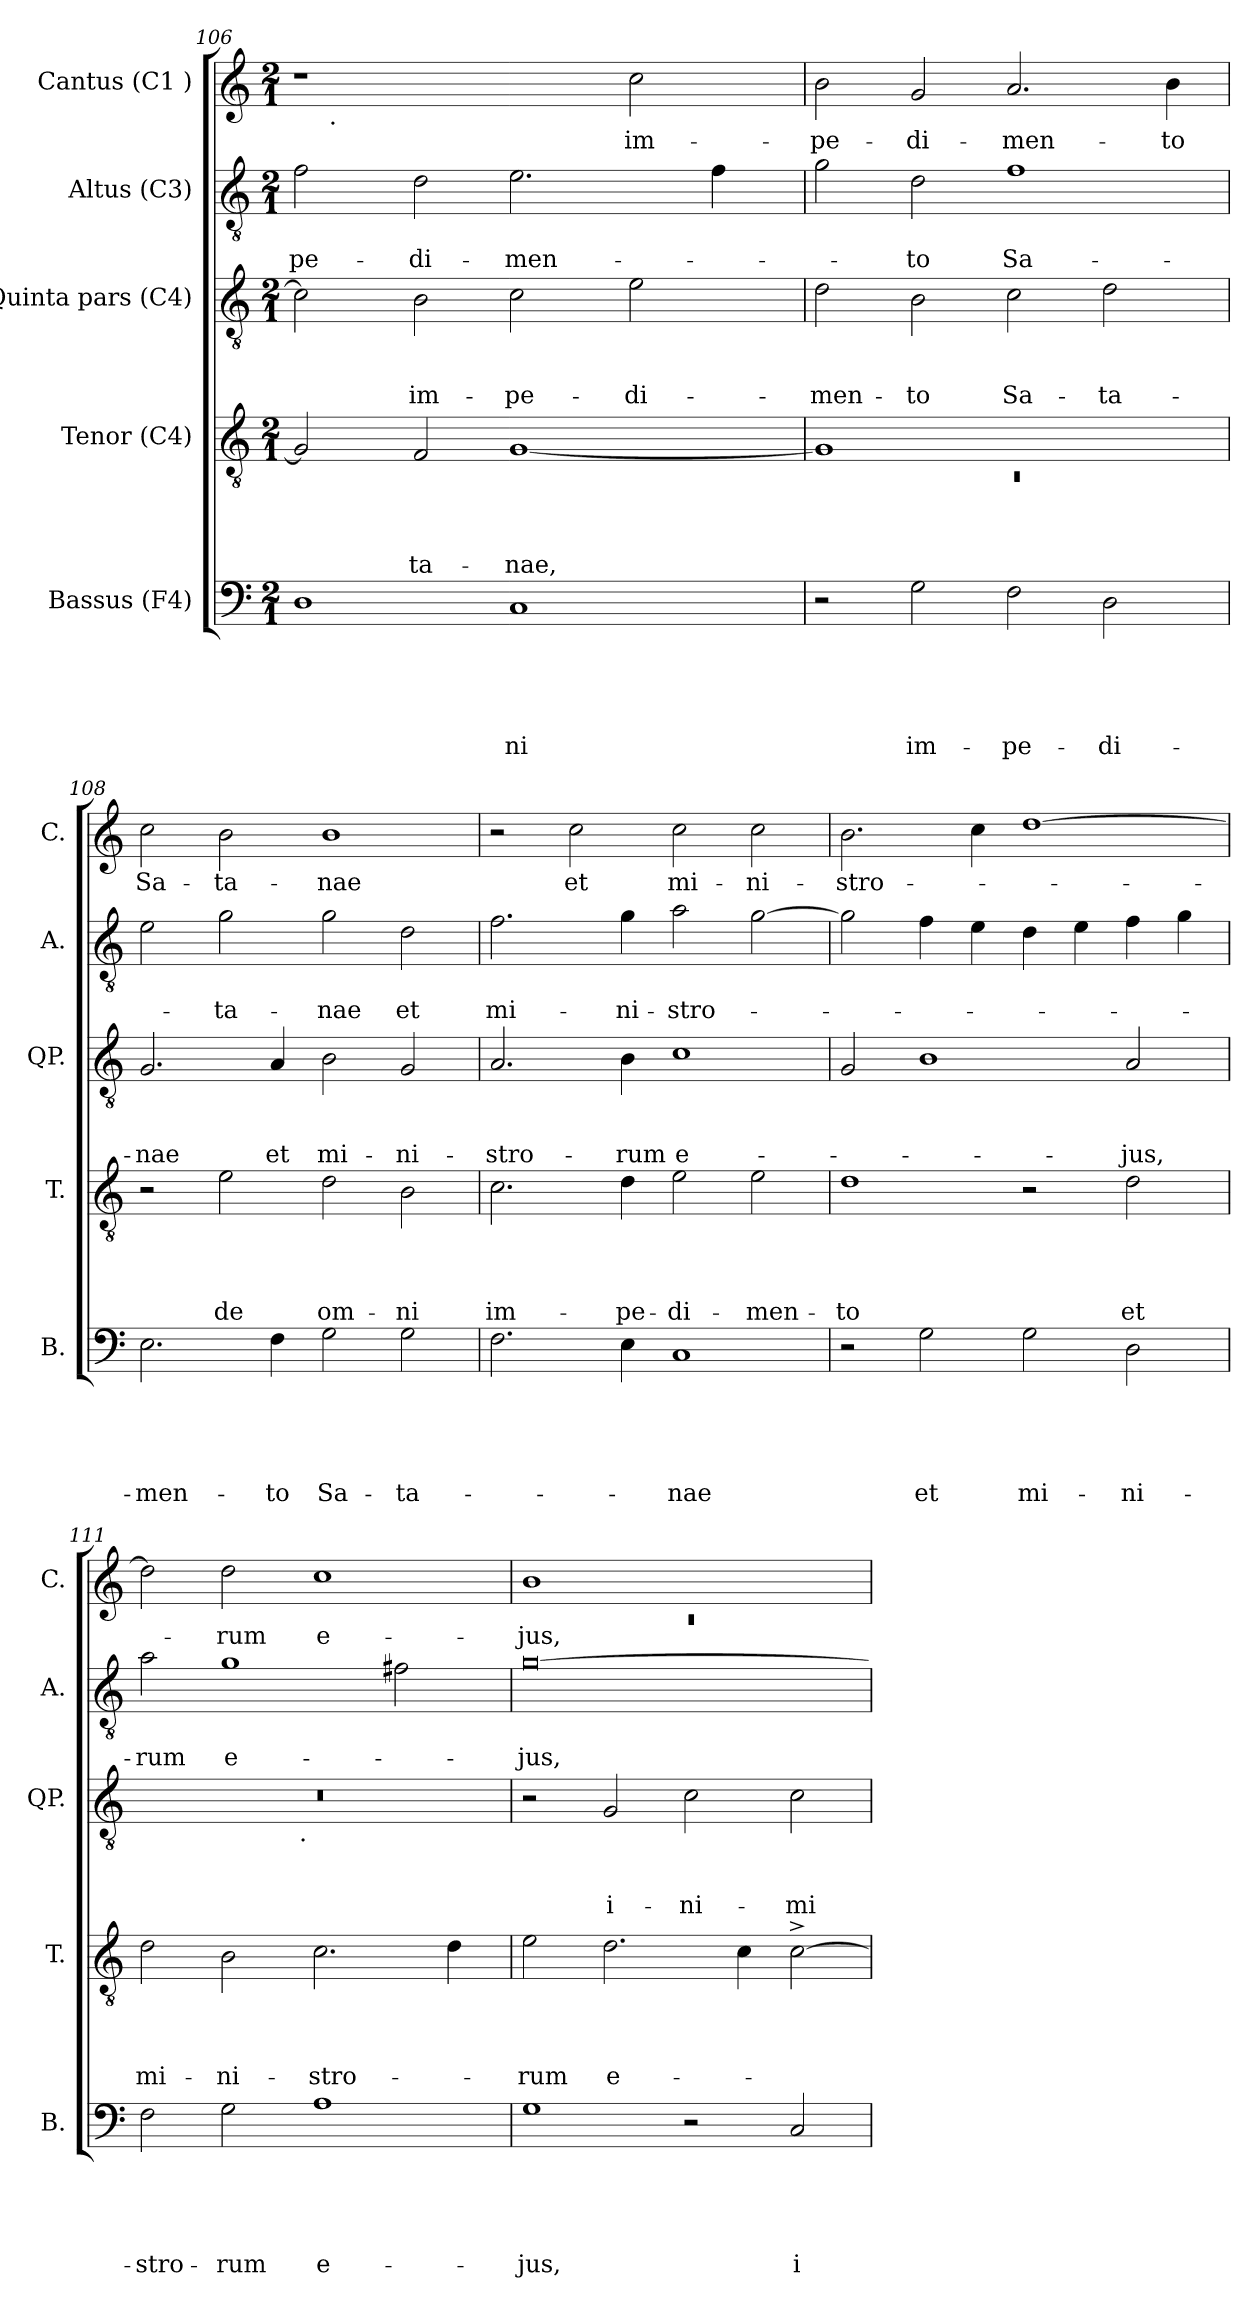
**kern	**text	**text	**text	**text	**text	**kern	**text	**text	**text	**text	**kern	**text	**text	**text	**kern	**text	**text	**kern	**text
*part5	*part5	*part5	*part5	*part5	*part5	*part4	*part4	*part4	*part4	*part4	*part3	*part3	*part3	*part3	*part2	*part2	*part2	*part1	*part1
*staff5	*staff5	*staff5	*staff5	*staff5	*staff5	*staff4	*staff4	*staff4	*staff4	*staff4	*staff3	*staff3	*staff3	*staff3	*staff2	*staff2	*staff2	*staff1	*staff1
*I"Bassus (F4)	*	*	*	*	*	*I"Tenor (C4)	*	*	*	*	*I"Quinta pars (C4)	*	*	*	*I"Altus (C3)	*	*	*I"Cantus (C1 )	*
*I'B.	*	*	*	*	*	*I'T.	*	*	*	*	*I'QP.	*	*	*	*I'A.	*	*	*I'C.	*
*clefF4	*	*	*	*	*	*clefGv2	*	*	*	*	*clefGv2	*	*	*	*clefGv2	*	*	*clefG2	*
*k[]	*	*	*	*	*	*k[]	*	*	*	*	*k[]	*	*	*	*k[]	*	*	*k[]	*
*C:	*	*	*	*	*	*C:	*	*	*	*	*C:	*	*	*	*C:	*	*	*C:	*
*M2/1	*	*	*	*	*	*M2/1	*	*	*	*	*M2/1	*	*	*	*M2/1	*	*	*M2/1	*
=106	=106	=106	=106	=106	=106	=106	=106	=106	=106	=106	=106	=106	=106	=106	=106	=106	=106	=106	=106
!	!	!	!	!	!	!	!	!	!	!	!	!	!	!	!	!	!LO:LY:b	!	!
*	*	*	*	*	*	*	*	*	*	*	*	*	*	*	*	*	*	*^	*
1D	.	.	.	.	.	2G/]	.	.	.	.	2c\]	.	.	.	2f\	.	-pe-	1r	16.ryy	.
!	!	!	!	!	!	!	!	!	!	!	!	!	!	!	!	!	!	!	!LO:TX:b:t=.	!
.	.	.	.	.	.	.	.	.	.	.	.	.	.	.	.	.	.	.	1ryy	.
!	!	!	!	!	!	!	!	!	!	!LO:LY:b	!	!	!	!LO:LY:b	!	!	!LO:LY:b	!	!	!
.	.	.	.	.	.	2F/	.	.	.	-ta-	2B\	.	.	im-	2d\	.	-di-	.	.	.
!	!	!	!	!	!LO:LY:b	!	!	!	!	!LO:LY:b	!	!	!	!LO:LY:b	!	!	!LO:LY:b	!	!	!
1C	.	.	.	.	-ni	[>1G	.	.	.	-nae,	2c\	.	.	-pe-	2.e\	.	-men-	2ryy	.	.
.	.	.	.	.	.	.	.	.	.	.	.	.	.	.	.	.	.	.	2ryy	.
!	!	!	!	!	!	!	!	!	!	!	!	!	!	!LO:LY:b	!	!	!	!	!	!LO:LY:b
.	.	.	.	.	.	.	.	.	.	.	2e\	.	.	-di-	.	.	.	2cc\	.	im-
.	.	.	.	.	.	.	.	.	.	.	.	.	.	.	.	.	.	.	4ryy	.
.	.	.	.	.	.	.	.	.	.	.	.	.	.	.	4f\	.	.	.	.	.
.	.	.	.	.	.	.	.	.	.	.	.	.	.	.	.	.	.	.	8ryy	.
.	.	.	.	.	.	.	.	.	.	.	.	.	.	.	.	.	.	.	32ryy	.
!!LO:PB:g=z
=107	=107	=107	=107	=107	=107	=107	=107	=107	=107	=107	=107	=107	=107	=107	=107	=107	=107	=107	=107	=107
*	*	*	*	*	*	*^	*	*	*	*	*	*	*	*	*	*	*	*	*	*
!	!	!	!	!	!	!	!LO:N:vis=1	!	!	!	!	!	!	!	!LO:LY:b	!	!	!	!	!	!LO:LY:b
*	*	*	*	*	*	*	*	*	*	*	*	*	*	*	*	*	*	*	*v	*v	*
2r	.	.	.	.	.	1G]	0rC	.	.	.	.	2d\	.	.	-men-	2g\	.	.	2b\	-pe-
!	!	!	!	!	!LO:LY:b	!	!	!	!	!	!	!	!	!	!LO:LY:b	!	!	!LO:LY:b	!	!LO:LY:b
2G\	.	.	.	.	im-	.	.	.	.	.	.	2B\	.	.	-to	2d\	.	-to	2g/	-di-
!	!	!	!	!	!LO:LY:b	!	!	!	!	!	!	!	!	!	!LO:LY:b	!	!	!LO:LY:b	!	!LO:LY:b
2F\	.	.	.	.	-pe-	1ryy	.	.	.	.	.	2c\	.	.	Sa-	1f	.	Sa-	2.a/	-men-
!	!	!	!	!	!LO:LY:b	!	!	!	!	!	!	!	!	!	!LO:LY:b	!	!	!	!	!
2D\	.	.	.	.	-di-	.	.	.	.	.	.	2d\	.	.	-ta-	.	.	.	.	.
!	!	!	!	!	!	!	!	!	!	!	!	!	!	!	!	!	!	!	!	!LO:LY:b
.	.	.	.	.	.	.	.	.	.	.	.	.	.	.	.	.	.	.	4b\	-to
*	*	*	*	*	*	*v	*v	*	*	*	*	*	*	*	*	*	*	*	*	*
=108	=108	=108	=108	=108	=108	=108	=108	=108	=108	=108	=108	=108	=108	=108	=108	=108	=108	=108	=108
!	!	!	!	!	!LO:LY:b	!	!	!	!	!	!	!	!	!LO:LY:b	!	!	!	!	!LO:LY:b
2.E\	.	.	.	.	-men-	2r	.	.	.	.	2.G/	.	.	-nae	2e\	.	.	2cc\	Sa-
!	!	!	!	!	!	!	!	!	!	!LO:LY:b	!	!	!	!	!	!	!LO:LY:b	!	!LO:LY:b
.	.	.	.	.	.	2e\	.	.	.	de	.	.	.	.	2g\	.	-ta-	2b\	-ta-
!	!	!	!	!	!LO:LY:b	!	!	!	!	!	!	!	!	!LO:LY:b	!	!	!	!	!
4F\	.	.	.	.	-to	.	.	.	.	.	4A/	.	.	et	.	.	.	.	.
!	!	!	!	!	!LO:LY:b	!	!	!	!	!LO:LY:b	!	!	!	!LO:LY:b	!	!	!LO:LY:b	!	!LO:LY:b
2G\	.	.	.	.	Sa-	2d\	.	.	.	om-	2B\	.	.	mi-	2g\	.	-nae	1b	-nae
!	!	!	!	!	!LO:LY:b	!	!	!	!	!LO:LY:b	!	!	!	!LO:LY:b	!	!	!LO:LY:b	!	!
2G\	.	.	.	.	-ta-	2B\	.	.	.	-ni	2G/	.	.	-ni-	2d\	.	et	.	.
=109	=109	=109	=109	=109	=109	=109	=109	=109	=109	=109	=109	=109	=109	=109	=109	=109	=109	=109	=109
!	!	!	!	!	!	!	!	!	!	!LO:LY:b	!	!	!	!LO:LY:b	!	!	!LO:LY:b	!	!
2.F\	.	.	.	.	.	2.c\	.	.	.	im-	2.A/	.	.	-stro-	2.f\	.	mi-	2r	.
!	!	!	!	!	!	!	!	!	!	!	!	!	!	!	!	!	!	!	!LO:LY:b
.	.	.	.	.	.	.	.	.	.	.	.	.	.	.	.	.	.	2cc\	et
!	!	!	!	!	!	!	!	!	!	!LO:LY:b	!	!	!	!LO:LY:b	!	!	!LO:LY:b	!	!
4E\	.	.	.	.	.	4d\	.	.	.	-pe-	4B\	.	.	-rum	4g\	.	-ni-	.	.
!	!	!	!	!	!LO:LY:b	!	!	!	!	!LO:LY:b	!	!	!	!LO:LY:b:rj	!	!	!LO:LY:b	!	!LO:LY:b
1C	.	.	.	.	-nae	2e\	.	.	.	-di-	1c	.	.	e-	2a\	.	-stro-	2cc\	mi-
!	!	!	!	!	!	!	!	!	!	!LO:LY:b	!	!	!	!	!	!	!	!	!LO:LY:b
.	.	.	.	.	.	2e\	.	.	.	-men-	.	.	.	.	[>2g\	.	.	2cc\	-ni-
=110	=110	=110	=110	=110	=110	=110	=110	=110	=110	=110	=110	=110	=110	=110	=110	=110	=110	=110	=110
!	!	!	!	!	!	!	!	!	!	!LO:LY:b	!	!	!	!	!	!	!	!	!LO:LY:b
2r	.	.	.	.	.	1d	.	.	.	-to	2G/	.	.	.	2g\]	.	.	2.b\	-stro-
!	!	!	!	!	!LO:LY:b	!	!	!	!	!	!	!	!	!	!	!	!	!	!
2G\	.	.	.	.	et	.	.	.	.	.	1B	.	.	.	4f\	.	.	.	.
.	.	.	.	.	.	.	.	.	.	.	.	.	.	.	4e\	.	.	4cc\	.
!	!	!	!	!	!LO:LY:b	!	!	!	!	!	!	!	!	!	!	!	!	!	!
2G\	.	.	.	.	mi-	2r	.	.	.	.	.	.	.	.	4d\	.	.	[>1dd	.
.	.	.	.	.	.	.	.	.	.	.	.	.	.	.	4e\	.	.	.	.
!	!	!	!	!	!LO:LY:b	!	!	!	!	!LO:LY:b	!	!	!	!LO:LY:b	!	!	!	!	!
2D\	.	.	.	.	-ni-	2d\	.	.	.	et	2A/	.	.	-jus,	4f\	.	.	.	.
.	.	.	.	.	.	.	.	.	.	.	.	.	.	.	4g\	.	.	.	.
=111	=111	=111	=111	=111	=111	=111	=111	=111	=111	=111	=111	=111	=111	=111	=111	=111	=111	=111	=111
!	!	!	!	!	!LO:LY:b	!	!	!	!	!LO:LY:b	!	!	!	!	!	!	!LO:LY:b	!	!
*	*	*	*	*	*	*	*	*	*	*	*^	*	*	*	*	*	*	*	*
2F\	.	.	.	.	-stro-	2d\	.	.	.	mi-	0r	2ryy	.	.	.	2a\	.	-rum	2dd\]	.
!	!	!	!	!	!LO:LY:b	!	!	!	!	!LO:LY:b	!	!	!	!	!	!	!	!LO:LY:b:rj	!	!LO:LY:b
2G\	.	.	.	.	-rum	2B\	.	.	.	-ni-	.	4...ryy	.	.	.	1g	.	e-	2dd\	-rum
!	!	!	!	!	!	!	!	!	!	!	!	!LO:TX:b:t=.	!	!	!	!	!	!	!	!
.	.	.	.	.	.	.	.	.	.	.	.	1ryy	.	.	.	.	.	.	.	.
!	!	!	!	!	!LO:LY:b:rj	!	!	!	!	!LO:LY:b	!	!	!	!	!	!	!	!	!	!LO:LY:b:rj
1A	.	.	.	.	e-	2.c\	.	.	.	-stro-	.	.	.	.	.	.	.	.	1cc	e-
.	.	.	.	.	.	.	.	.	.	.	.	.	.	.	.	2f#\	.	.	.	.
.	.	.	.	.	.	4d\	.	.	.	.	.	.	.	.	.	.	.	.	.	.
.	.	.	.	.	.	.	.	.	.	.	.	32ryy	.	.	.	.	.	.	.	.
!!LO:LB:g=z
=112	=112	=112	=112	=112	=112	=112	=112	=112	=112	=112	=112	=112	=112	=112	=112	=112	=112	=112	=112	=112
*	*	*	*	*	*	*	*	*	*	*	*	*	*	*	*	*	*	*	*^	*
!	!	!	!	!	!LO:LY:b	!	!	!	!	!LO:LY:b	!	!	!	!	!	!	!	!LO:LY:b	!	!LO:N:vis=1	!LO:LY:b
*	*	*	*	*	*	*	*	*	*	*	*v	*v	*	*	*	*	*	*	*	*	*
1G	.	.	.	.	-jus,	2e\	.	.	.	-rum	2r	.	.	.	[>0g	.	-jus,	1b	0rc	-jus,
!	!	!	!	!	!	!	!	!	!	!LO:LY:b:rj	!	!	!	!LO:LY:b	!	!	!	!	!	!
.	.	.	.	.	.	2.d\	.	.	.	e-	2G/	.	.	i-	.	.	.	.	.	.
!	!	!	!	!	!	!	!	!	!	!	!	!	!	!LO:LY:b	!	!	!	!	!	!
2r	.	.	.	.	.	.	.	.	.	.	2c\	.	.	-ni-	.	.	.	1ryy	.	.
.	.	.	.	.	.	4c\	.	.	.	.	.	.	.	.	.	.	.	.	.	.
!	!	!	!	!	!LO:LY:b	!	!	!	!	!	!	!	!	!LO:LY:b	!	!	!	!	!	!
2C/	.	.	.	.	i-	[>2c^>\	.	.	.	.	2c\	.	.	-mi-	.	.	.	.	.	.
*	*	*	*	*	*	*	*	*	*	*	*	*	*	*	*	*	*	*v	*v	*
=	=	=	=	=	=	=	=	=	=	=	=	=	=	=	=	=	=	=	=
*-	*-	*-	*-	*-	*-	*-	*-	*-	*-	*-	*-	*-	*-	*-	*-	*-	*-	*-	*-
